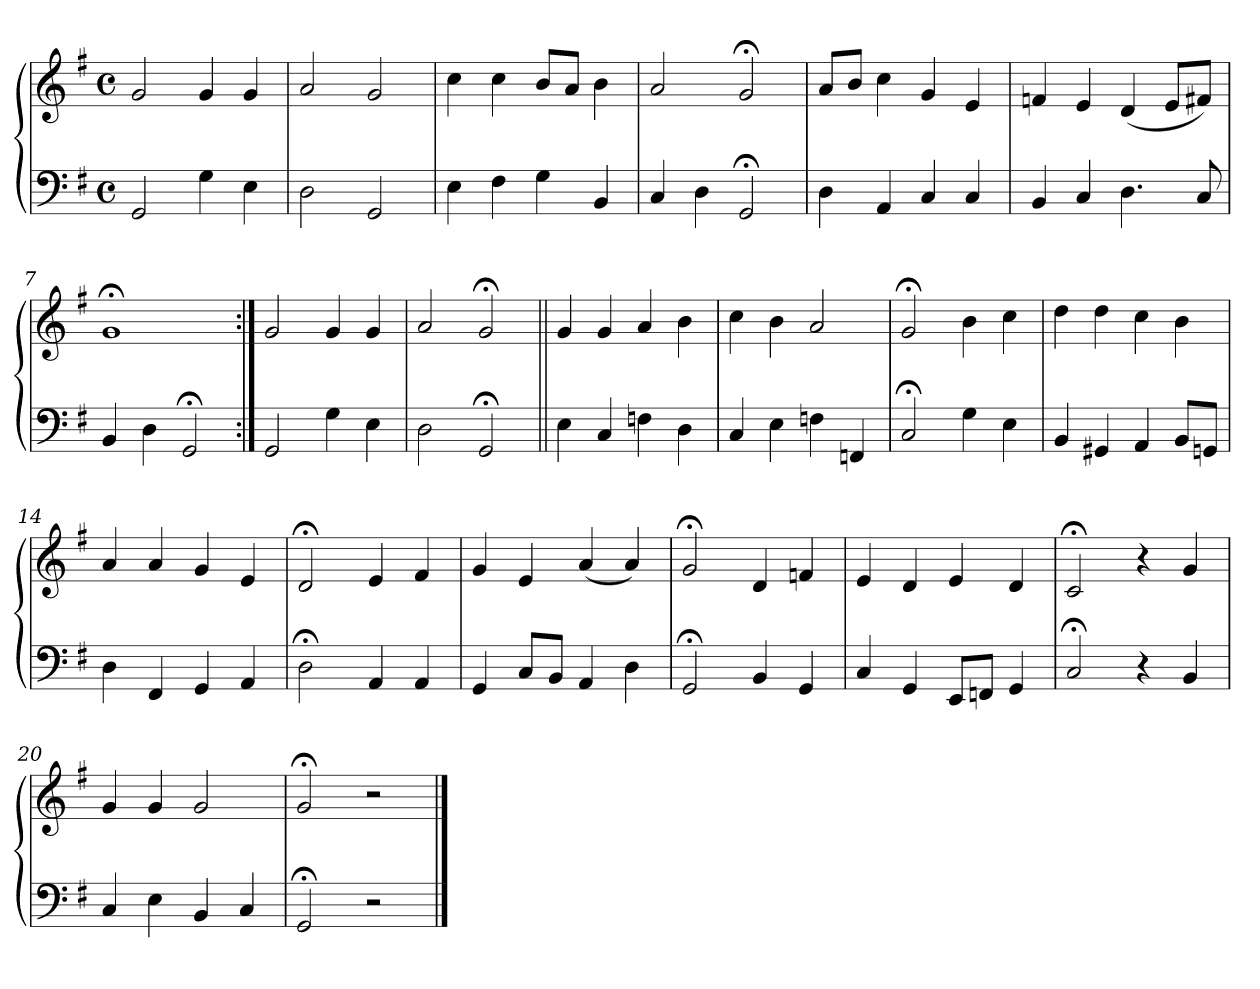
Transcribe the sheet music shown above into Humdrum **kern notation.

**kern	**kern
*part1	*part1
*staff2	*staff1
*clefF4	*clefG2
*k[f#]	*k[f#]
*M4/4	*M4/4
*met(c)	*met(c)
=1	=1
2GG	2g
4G	4g
4E	4g
=2	=2
2D	2a
2GG	2g
=3	=3
4E	4cc
4F#	4cc
4G	8bL
.	8aJ
4BB	4b
=4	=4
4C	2a
4D	.
2GG;<	2g;<
=5	=5
4D	8aL
.	8bJ
4AA	4cc
4C	4g
4C	4e
=6	=6
4BB	4fn
4C	4e
4.D	(4d
.	8eL
8C	8f#XJ)
=7	=7
4BB	1g;<
4D	.
2GG;<	.
!!LO:LB:g=z
=8:|!	=8:|!
2GG	2g
4G	4g
4E	4g
=9	=9
2D	2a
2GG;<	2g;<
=10||	=10||
4E	4g
4C	4g
4Fn	4a
4D	4b
=11	=11
4C	4cc
4E	4b
4Fn	2a
4FFn	.
=12	=12
2C;<	2g;<
4G	4b
4E	4cc
=13	=13
4BB	4dd
4GG#X	4dd
4AA	4cc
8BBL	4b
8GGnJ	.
=14	=14
4D	4a
4FF#	4a
4GG	4g
4AA	4e
=15	=15
2D;<	2d;<
4AA	4e
4AA	4f#
!!LO:LB:g=z
=16	=16
4GG	4g
8CL	4e
8BBJ	.
4AA	(4a
4D	4a)
=17	=17
2GG;<	2g;<
4BB	4d
4GG	4fn
=18	=18
4C	4e
4GG	4d
8EEL	4e
8FFnJ	.
4GG	4d
=19	=19
2C;<	2c;<
4r	4r
4BB	4g
=20	=20
4C	4g
4E	4g
4BB	2g
4C	.
=21	=21
2GG;<	2g;<
2r	2r
==	==
*-	*-
